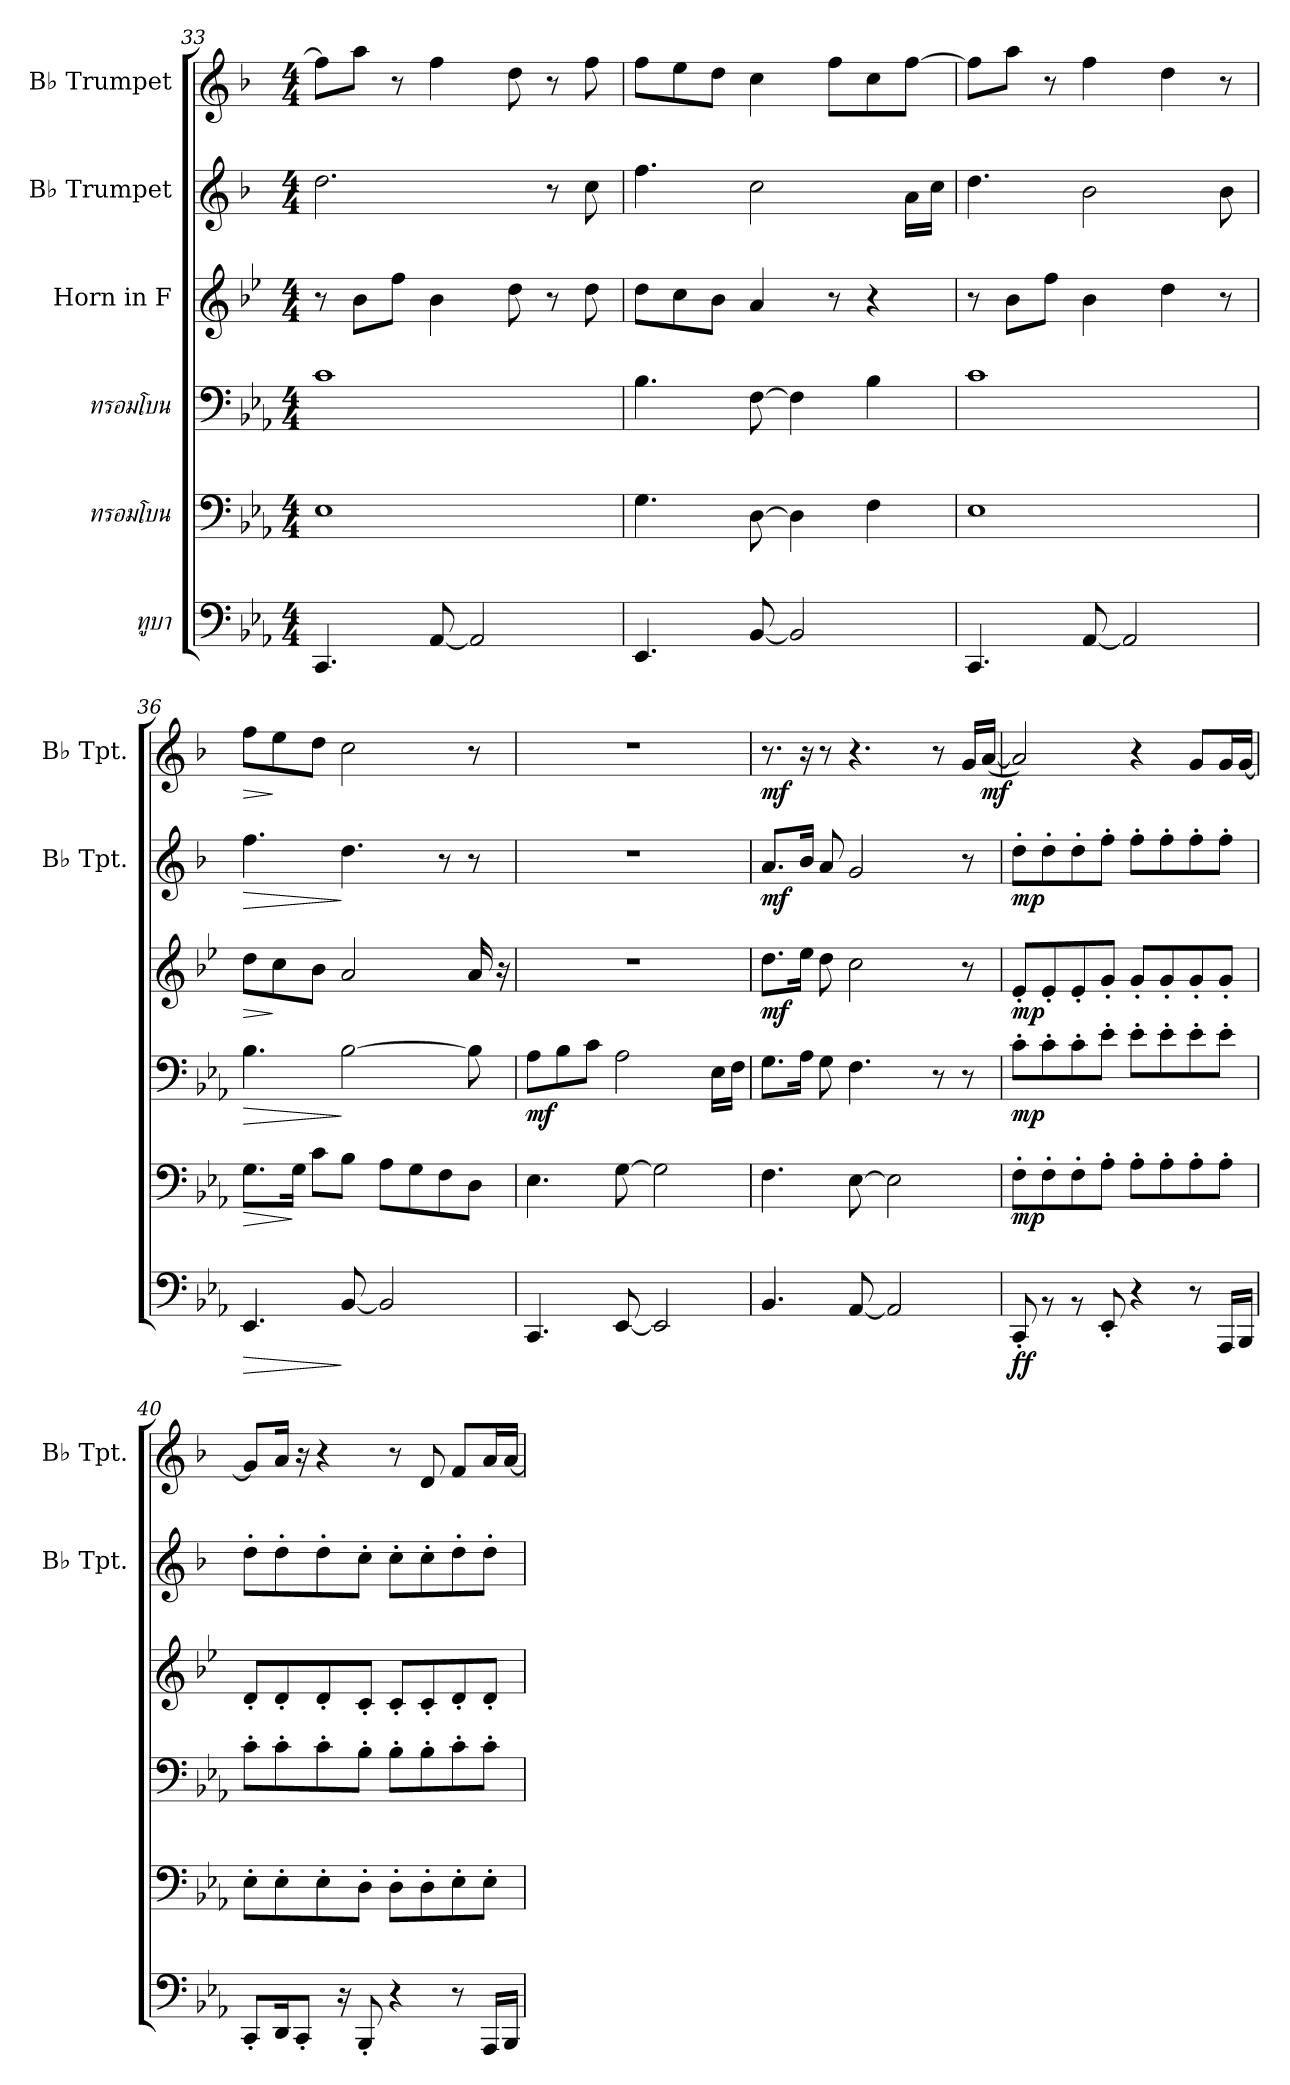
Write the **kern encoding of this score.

**kern	**dynam	**kern	**dynam	**kern	**dynam	**kern	**dynam	**kern	**dynam	**kern	**dynam
*part6	*part6	*part5	*part5	*part4	*part4	*part3	*part3	*part2	*part2	*part1	*part1
*staff6	*staff6	*staff5	*staff5	*staff4	*staff4	*staff3	*staff3	*staff2	*staff2	*staff1	*staff1
*I"ทูบา	*	*I"ทรอมโบน	*	*I"ทรอมโบน	*	*I"Horn in F	*	*I"B♭ Trumpet	*	*I"B♭ Trumpet	*
*	*	*	*	*	*	*	*	*I'B♭ Tpt.	*	*I'B♭ Tpt.	*
*clefF4	*	*clefF4	*	*clefF4	*	*clefG2	*	*clefG2	*	*clefG2	*
*	*	*	*	*	*	*ITrd4c7	*	*ITrd1c2	*	*ITrd1c2	*
*k[b-e-a-]	*	*k[b-e-a-]	*	*k[b-e-a-]	*	*k[b-e-a-]	*	*k[b-e-a-]	*	*k[b-e-a-]	*
*M4/4	*	*M4/4	*	*M4/4	*	*M4/4	*	*M4/4	*	*M4/4	*
=33	=33	=33	=33	=33	=33	=33	=33	=33	=33	=33	=33
4.CC/	.	1E-	.	1c	.	8r	.	2.cc\	.	8ee-\L]	.
.	.	.	.	.	.	8e-\L	.	.	.	8gg\J	.
.	.	.	.	.	.	8b-\J	.	.	.	8r	.
[8AA-/	.	.	.	.	.	4e-\	.	.	.	4ee-\	.
2AA-/]	.	.	.	.	.	.	.	.	.	.	.
.	.	.	.	.	.	8g\	.	.	.	8cc\	.
.	.	.	.	.	.	8r	.	8r	.	8r	.
.	.	.	.	.	.	8g\	.	8b-\	.	8ee-\	.
=34	=34	=34	=34	=34	=34	=34	=34	=34	=34	=34	=34
4.EE-/	.	4.G\	.	4.B-\	.	8g\L	.	4.ee-\	.	8ee-\L	.
.	.	.	.	.	.	8f\	.	.	.	8dd\	.
.	.	.	.	.	.	8e-\J	.	.	.	8cc\J	.
[8BB-/	.	[8D\	.	[8F\	.	4d/	.	2b-\	.	4b-\	.
2BB-/]	.	4D\]	.	4F\]	.	.	.	.	.	.	.
.	.	.	.	.	.	8r	.	.	.	8ee-\L	.
.	.	4F\	.	4B-\	.	4r	.	.	.	8b-\	.
.	.	.	.	.	.	.	.	16g\LL	.	[8ee-\J	.
.	.	.	.	.	.	.	.	16b-\JJ	.	.	.
=35	=35	=35	=35	=35	=35	=35	=35	=35	=35	=35	=35
4.CC/	.	1E-	.	1c	.	8r	.	4.cc\	.	8ee-\L]	.
.	.	.	.	.	.	8e-\L	.	.	.	8gg\J	.
.	.	.	.	.	.	8b-\J	.	.	.	8r	.
[8AA-/	.	.	.	.	.	4e-\	.	2a-\	.	4ee-\	.
2AA-/]	.	.	.	.	.	.	.	.	.	.	.
.	.	.	.	.	.	4g\	.	.	.	4cc\	.
.	.	.	.	.	.	8r	.	8a-\	.	8r	.
!!LO:PB:g=z
=36	=36	=36	=36	=36	=36	=36	=36	=36	=36	=36	=36
!	!LO:HP:b	!	!LO:HP:b	!	!LO:HP:b	!	!LO:HP:b	!	!LO:HP:b	!	!LO:HP:b
4.EE-/	>	8.G\L	>	4.B-\	>	8g\L	>	4.ee-\	>	8ee-\L	>
.	.	.	.	.	.	8f\	]	.	.	8dd\	]
.	.	16G\Jk	]	.	.	.	.	.	.	.	.
.	.	8c\L	.	.	.	8e-\J	.	.	.	8cc\J	.
[8BB-/	]	8B-\J	.	[2B-\	]	2d/	.	4.cc\	]	2b-\	.
2BB-/]	.	8A-\L	.	.	.	.	.	.	.	.	.
.	.	8G\	.	.	.	.	.	.	.	.	.
.	.	8F\	.	.	.	.	.	8r	.	.	.
.	.	8D\J	.	8B-\]	.	16d/	.	8r	.	8r	.
.	.	.	.	.	.	16r	.	.	.	.	.
=37	=37	=37	=37	=37	=37	=37	=37	=37	=37	=37	=37
!	!	!	!	!	!LO:DY:b	!	!	!	!	!	!
4.CC/	.	4.E-\	.	8A-\L	mf	1r	.	1r	.	1r	.
.	.	.	.	8B-\	.	.	.	.	.	.	.
.	.	.	.	8c\J	.	.	.	.	.	.	.
[8EE-/	.	[8G\	.	2A-\	.	.	.	.	.	.	.
2EE-/]	.	2G\]	.	.	.	.	.	.	.	.	.
.	.	.	.	16E-\LL	.	.	.	.	.	.	.
.	.	.	.	16F\JJ	.	.	.	.	.	.	.
=38	=38	=38	=38	=38	=38	=38	=38	=38	=38	=38	=38
!	!	!	!	!	!	!	!LO:DY:b	!	!LO:DY:b	!	!LO:DY:b
4.BB-/	.	4.F\	.	8.G\L	.	8.g\L	mf	8.g/L	mf	8.r	mf
.	.	.	.	16A-\Jk	.	16a-\Jk	.	16a-/Jk	.	16r	.
.	.	.	.	8G\	.	8g\	.	8g/	.	8r	.
[8AA-/	.	[8E-\	.	4.F\	.	2f\	.	2f/	.	4.r	.
2AA-/]	.	2E-\]	.	.	.	.	.	.	.	.	.
.	.	.	.	8r	.	.	.	.	.	8r	.
.	.	.	.	8r	.	8r	.	8r	.	16f/LL	.
!	!	!	!	!	!	!	!	!	!	!	!LO:DY:b
.	.	.	.	.	.	.	.	.	.	([16g/JJ	mf
=39	=39	=39	=39	=39	=39	=39	=39	=39	=39	=39	=39
!	!LO:DY:b	!	!LO:DY:b	!	!LO:DY:b	!	!LO:DY:b	!	!LO:DY:b	!	!
8CC'/	ff	8F'\L	mp	8c'\L	mp	8A-'/L	mp	8cc'\L	mp	2g/])	.
8rBB	.	8F'\	.	8c'\	.	8A-'/	.	8cc'\	.	.	.
8rBB	.	8F'\	.	8c'\	.	8A-'/	.	8cc'\	.	.	.
8EE-'/	.	8A-'\J	.	8e-'\J	.	8c'/J	.	8ee-'\J	.	.	.
4r	.	8A-'\L	.	8e-'\L	.	8c'/L	.	8ee-'\L	.	4r	.
.	.	8A-'\	.	8e-'\	.	8c'/	.	8ee-'\	.	.	.
8r	.	8A-'\	.	8e-'\	.	8c'/	.	8ee-'\	.	8f/L	.
16AAA-/LL	.	8A-'\J	.	8e-'\J	.	8c'/J	.	8ee-'\J	.	16f/L	.
16BBB-/JJ	.	.	.	.	.	.	.	.	.	[16f/JJ	.
!!LO:LB:g=z
=40	=40	=40	=40	=40	=40	=40	=40	=40	=40	=40	=40
8CC'/L	.	8E-'\L	.	8c'\L	.	8G'/L	.	8cc'\L	.	8f/L]	.
16DD/K	.	8E-'\	.	8c'\	.	8G'/	.	8cc'\	.	16g/Jk	.
8CC'/J	.	.	.	.	.	.	.	.	.	16r	.
.	.	8E-'\	.	8c'\	.	8G'/	.	8cc'\	.	4r	.
16r	.	.	.	.	.	.	.	.	.	.	.
8BBB-'/	.	8D'\J	.	8B-'\J	.	8F'/J	.	8b-'\J	.	.	.
4r	.	8D'\L	.	8B-'\L	.	8F'/L	.	8b-'\L	.	8r	.
.	.	8D'\	.	8B-'\	.	8F'/	.	8b-'\	.	8c/	.
8r	.	8E-'\	.	8c'\	.	8G'/	.	8cc'\	.	8e-/L	.
16AAA-/LL	.	8E-'\J	.	8c'\J	.	8G'/J	.	8cc'\J	.	16g/L	.
16BBB-/JJ	.	.	.	.	.	.	.	.	.	[16g/JJ	.
=	=	=	=	=	=	=	=	=	=	=	=
*-	*-	*-	*-	*-	*-	*-	*-	*-	*-	*-	*-
